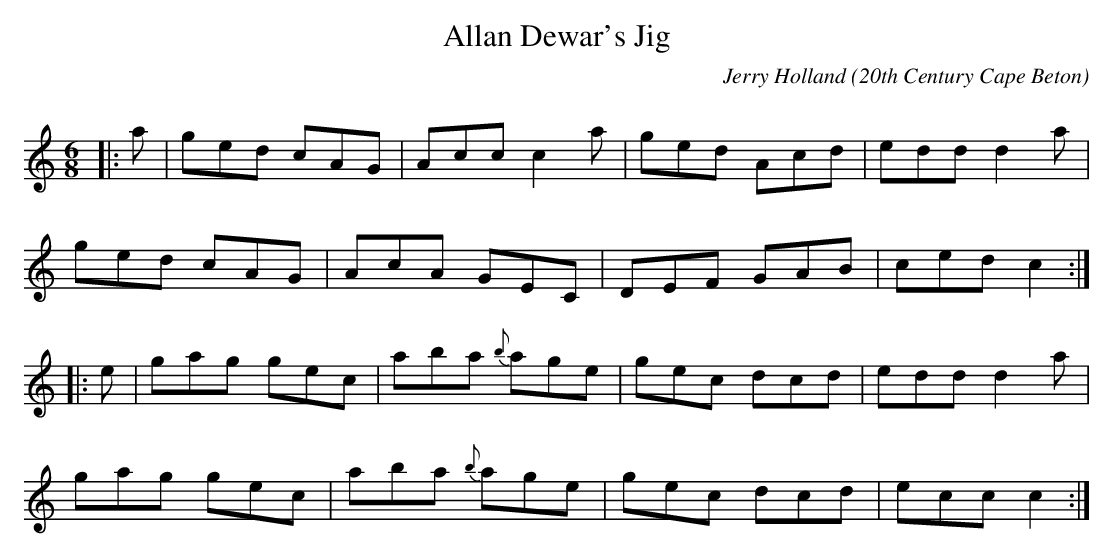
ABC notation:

X:1
T:Allan Dewar's Jig
C:Jerry Holland
O:20th Century Cape Beton
Q:300
L:1/8
M:6/8
K:C
|:a |ged cAG|Acc c2a|ged Acd|edd d2a|!
ged cAG|AcA GEC|DEF GAB|ced c2   :|!
|:e|gag gec|aba {b}age|gec dcd|eddd2a|!
gag gec|aba {b}age|gec dcd|ecc c2  :|!
